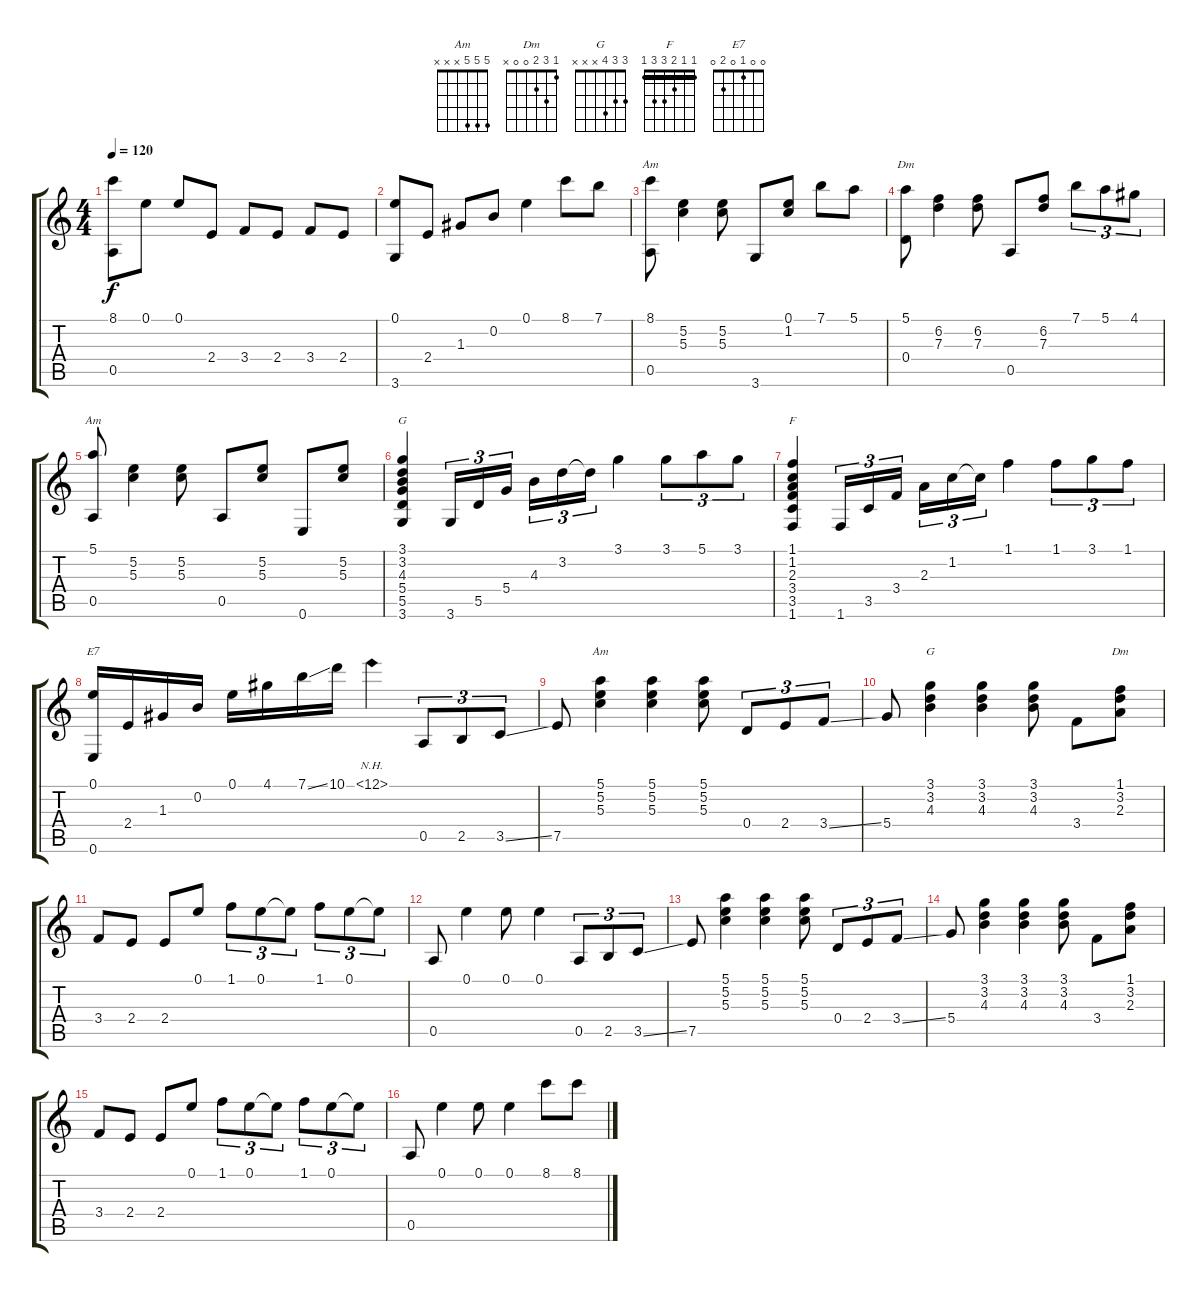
\track "" {instrument acousticguitarnylon}
\staff {score tabs}
\tuning (E4 B3 G3 D3 A2 E2) {hide}
\chord ("Am" 8 x x x 0 x) {firstfret 8}
\chord ("Dm" 5 6 7 0 x x) {firstfret 5}
\chord ("Am" 5 5 5 7 7 5) {firstfret 5 barre 5}
\chord ("G" 3 3 4 5 5 3) {barre 3}
\chord ("F" 1 1 2 3 3 1) {barre 1}
\chord ("E7" 0 0 1 0 2 0)
\chord ("Am" 5 5 5 x x x)
\chord ("G" 3 3 4 x x x)
\chord ("Dm" 1 3 2 0 0 x)
\ts (4 4)
\tempo 120
\clef g2
\ks c
(8.1 0.5).8{dy f} 0.1.8 0.1.8 2.4.8 3.4.8 2.4.8 3.4.8 2.4.8 |
(0.1 3.6).8 2.4.8 1.3.8 0.2.8 0.1.4 8.1.8 7.1.8 |
(8.1 0.5).8{ch "Am"} (5.2 5.3).4 (5.2 5.3).8 3.6.8 (0.1 1.2).8 7.1.8 5.1.8 |
(5.1 0.4).8{ch "Dm"} (6.2 7.3).4 (6.2 7.3).8 0.5.8 (6.2 7.3).8 7.1.8{tu (3 2)} 5.1.8{tu (3 2)} 4.1.8{tu (3 2)} |
(5.1 0.5).8{ch "Am"} (5.2 5.3).4 (5.2 5.3).8 0.5.8 (5.2 5.3).8 0.6.8 (5.2 5.3).8 |
(3.1 3.2 4.3 5.4 5.5 3.6).4{ch "G"} 3.6.16{tu (3 2)} 5.5.16{tu (3 2)} 5.4.16{tu (3 2) beam splitsecondary} 4.3.16{tu (3 2)} 3.2.16{tu (3 2)} 3.2{t}.16{tu (3 2)} 3.1.4 3.1.8{tu (3 2)} 5.1.8{tu (3 2)} 3.1.8{tu (3 2)} |
(1.1 1.2 2.3 3.4 3.5 1.6).4{ch "F"} 1.6.16{tu (3 2)} 3.5.16{tu (3 2)} 3.4.16{tu (3 2) beam splitsecondary} 2.3.16{tu (3 2)} 1.2.16{tu (3 2)} 1.2{t}.16{tu (3 2)} 1.1.4 1.1.8{tu (3 2)} 3.1.8{tu (3 2)} 1.1.8{tu (3 2)} |
(0.1 0.6).16{ch "E7"} 2.4.16 1.3.16 0.2.16 0.1.16 4.1.16 7.1{ss}.16 10.1.16 12.1{nh}.4 0.5.8{tu (3 2)} 2.5.8{tu (3 2)} 3.5{ss}.8{tu (3 2)} |
7.5.8 (5.1 5.2 5.3).4{ch "Am"} (5.1 5.2 5.3).4 (5.1 5.2 5.3).8 0.4.8{tu (3 2)} 2.4.8{tu (3 2)} 3.4{ss}.8{tu (3 2)} |
5.4.8 (3.1 3.2 4.3).4{ch "G"} (3.1 3.2 4.3).4 (3.1 3.2 4.3).8 3.4.8 (1.1 3.2 2.3).8{ch "Dm"} |
3.4.8 2.4.8 2.4.8 0.1.8 1.1.8{tu (3 2)} 0.1.8{tu (3 2)} 0.1{t}.8{tu (3 2)} 1.1.8{tu (3 2)} 0.1.8{tu (3 2)} 0.1{t}.8{tu (3 2)} |
0.5.8 0.1.4 0.1.8 0.1.4 0.5.8{tu (3 2)} 2.5.8{tu (3 2)} 3.5{ss}.8{tu (3 2)} |
7.5.8 (5.1 5.2 5.3).4 (5.1 5.2 5.3).4 (5.1 5.2 5.3).8 0.4.8{tu (3 2)} 2.4.8{tu (3 2)} 3.4{ss}.8{tu (3 2)} |
5.4.8 (3.1 3.2 4.3).4 (3.1 3.2 4.3).4 (3.1 3.2 4.3).8 3.4.8 (1.1 3.2 2.3).8 |
3.4.8 2.4.8 2.4.8 0.1.8 1.1.8{tu (3 2)} 0.1.8{tu (3 2)} 0.1{t}.8{tu (3 2)} 1.1.8{tu (3 2)} 0.1.8{tu (3 2)} 0.1{t}.8{tu (3 2)} |
0.5.8 0.1.4 0.1.8 0.1.4 8.1.8 8.1.8
